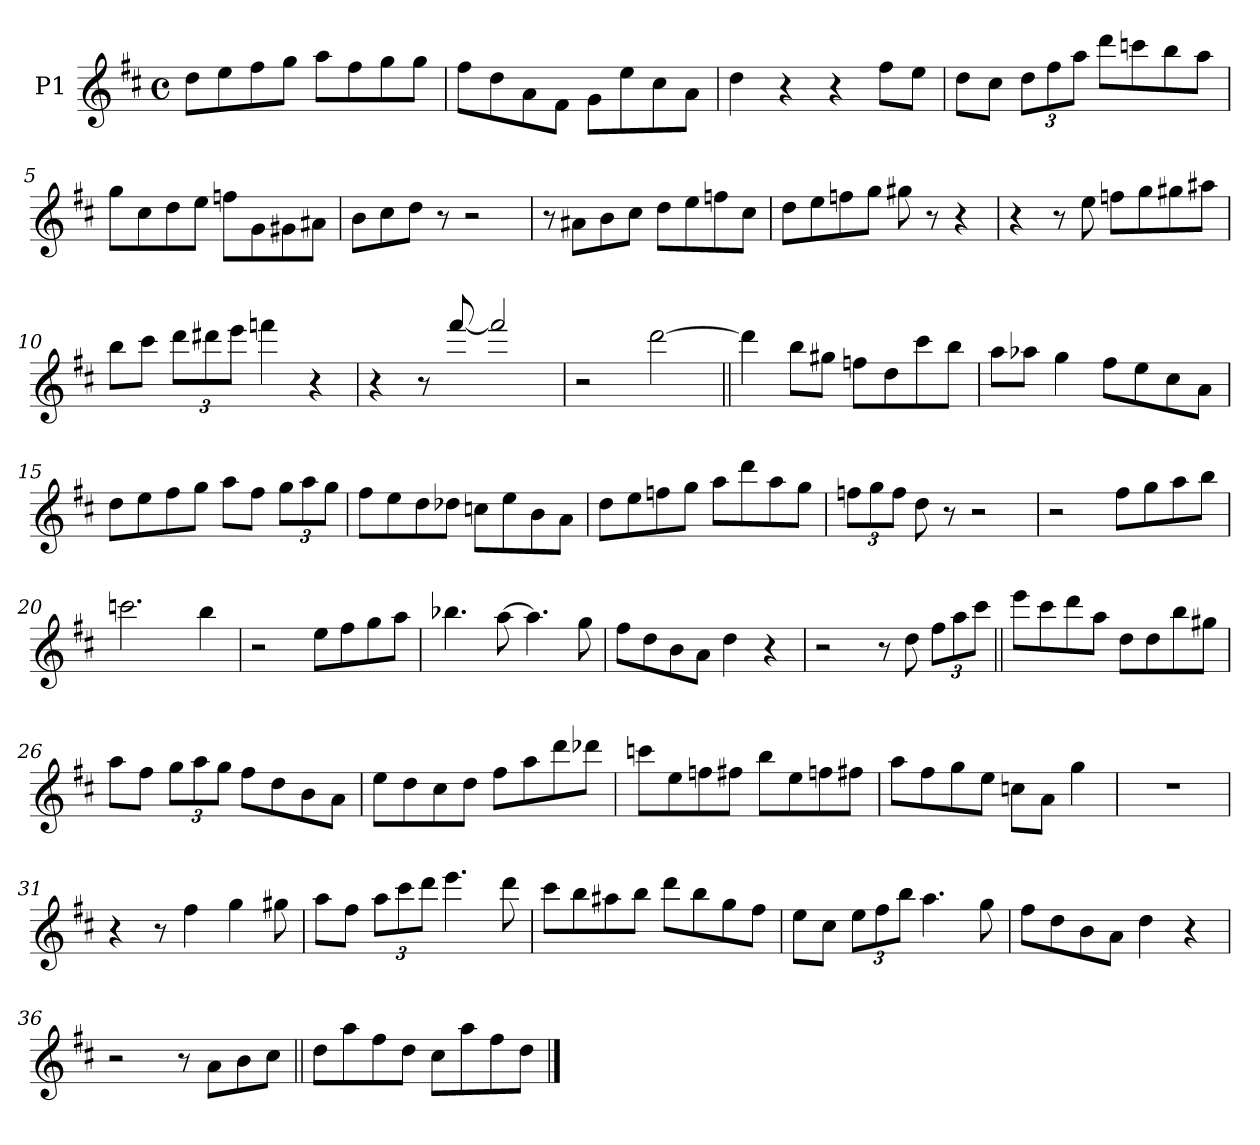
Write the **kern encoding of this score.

**kern
*part1
*staff1
*I"P1
*clefG2
*k[f#c#]
*D:
*M4/4
*met(c)
=1
8dd\L
8ee\
8ff#\
8gg\J
8aa\L
8ff#\
8gg\
8gg\J
=2
8ff#\L
8dd\
8a\
8f#\J
8g\L
8ee\
8cc#\
8a\J
!!LO:LB:g=z
=3
4dd\
4r
4r
8ff#\L
8ee\J
=4
8dd\L
8cc#\J
12dd\L
12ff#\
12aa\J
8ddd\L
8cccn\
8bb\
8aa\J
=5
8gg\L
8cc#\
8dd\
8ee\J
8ffn\L
8g\
8g#X\
8a#X\J
!!LO:LB:g=z
=6
8b\L
8cc#\
8dd\J
8r
2r
=7
8r
8a#X\L
8b\
8cc#\J
8dd\L
8ee\
8ffn\
8cc#\J
=8
8dd\L
8ee\
8ffn\
8gg\J
8gg#X\
8r
4r
!!LO:LB:g=z
=9
4r
8r
8ee\
8ffn\L
8gg\
8gg#X\
8aa#X\J
=10
8bb\L
8ccc#\J
12ddd\L
12ddd#X\
12eee\J
4fffn\
4r
=11
4r
8r
[8fff#/
2fff#/]
=12
2r
[2ddd\
!!LO:LB:g=z
=13||
4ddd\]
8bb\L
8gg#X\J
8ffn\L
8dd\
8ccc#\
8bb\J
=14
8aa\L
8aa-X\J
4gg\
8ff#\L
8ee\
8cc#\
8a\J
=15
8dd\L
8ee\
8ff#\
8gg\J
8aa\L
8ff#\J
12gg\L
12aa\
12gg\J
!!LO:LB:g=z
=16
8ff#\L
8ee\
8dd\
8dd-X\J
8ccn\L
8ee\
8b\
8a\J
=17
8dd\L
8ee\
8ffn\
8gg\J
8aa\L
8ddd\
8aa\
8gg\J
=18
12ffn\L
12gg\
12ff\J
8dd\
8r
2r
!!LO:LB:g=z
=19
2r
8ff#\L
8gg\
8aa\
8bb\J
=20
2.cccn\
4bb\
=21
2r
8ee\L
8ff#\
8gg\
8aa\J
=22
4.bb-X\
[8aa\
4.aa\]
8gg\
!!LO:PB:g=z
=23
8ff#\L
8dd\
8b\
8a\J
4dd\
4r
=24
2r
8r
8dd\
12ff#\L
12aa\
12ccc#\J
=25||
8eee\L
8ccc#\
8ddd\
8aa\J
8dd\L
8dd\
8bb\
8gg#X\J
!!LO:LB:g=z
=26
8aa\L
8ff#\J
12gg\L
12aa\
12gg\J
8ff#\L
8dd\
8b\
8a\J
=27
8ee\L
8dd\
8cc#\
8dd\J
8ff#\L
8aa\
8ddd\
8ddd-X\J
=28
8cccn\L
8ee\
8ffn\
8ff#X\J
8bb\L
8ee\
8ffn\
8ff#X\J
!!LO:LB:g=z
=29
8aa\L
8ff#\
8gg\
8ee\J
8ccn\L
8a\J
4gg\
=30
1r
=31
4r
8r
4ff#\
4gg\
8gg#X\
=32
8aa\L
8ff#\J
12aa\L
12ccc#\
12ddd\J
4.eee\
8ddd\
!!LO:LB:g=z
=33
8ccc#\L
8bb\
8aa#X\
8bb\J
8ddd\L
8bb\
8gg\
8ff#\J
=34
8ee\L
8cc#\J
12ee\L
12ff#\
12bb\J
4.aa\
8gg\
=35
8ff#\L
8dd\
8b\
8a\J
4dd\
4r
!!LO:LB:g=z
=36
2r
8r
8a\L
8b\
8cc#\J
=37||
8dd\L
8aa\
8ff#\
8dd\J
8cc#\L
8aa\
8ff#\
8dd\J
==
*-
